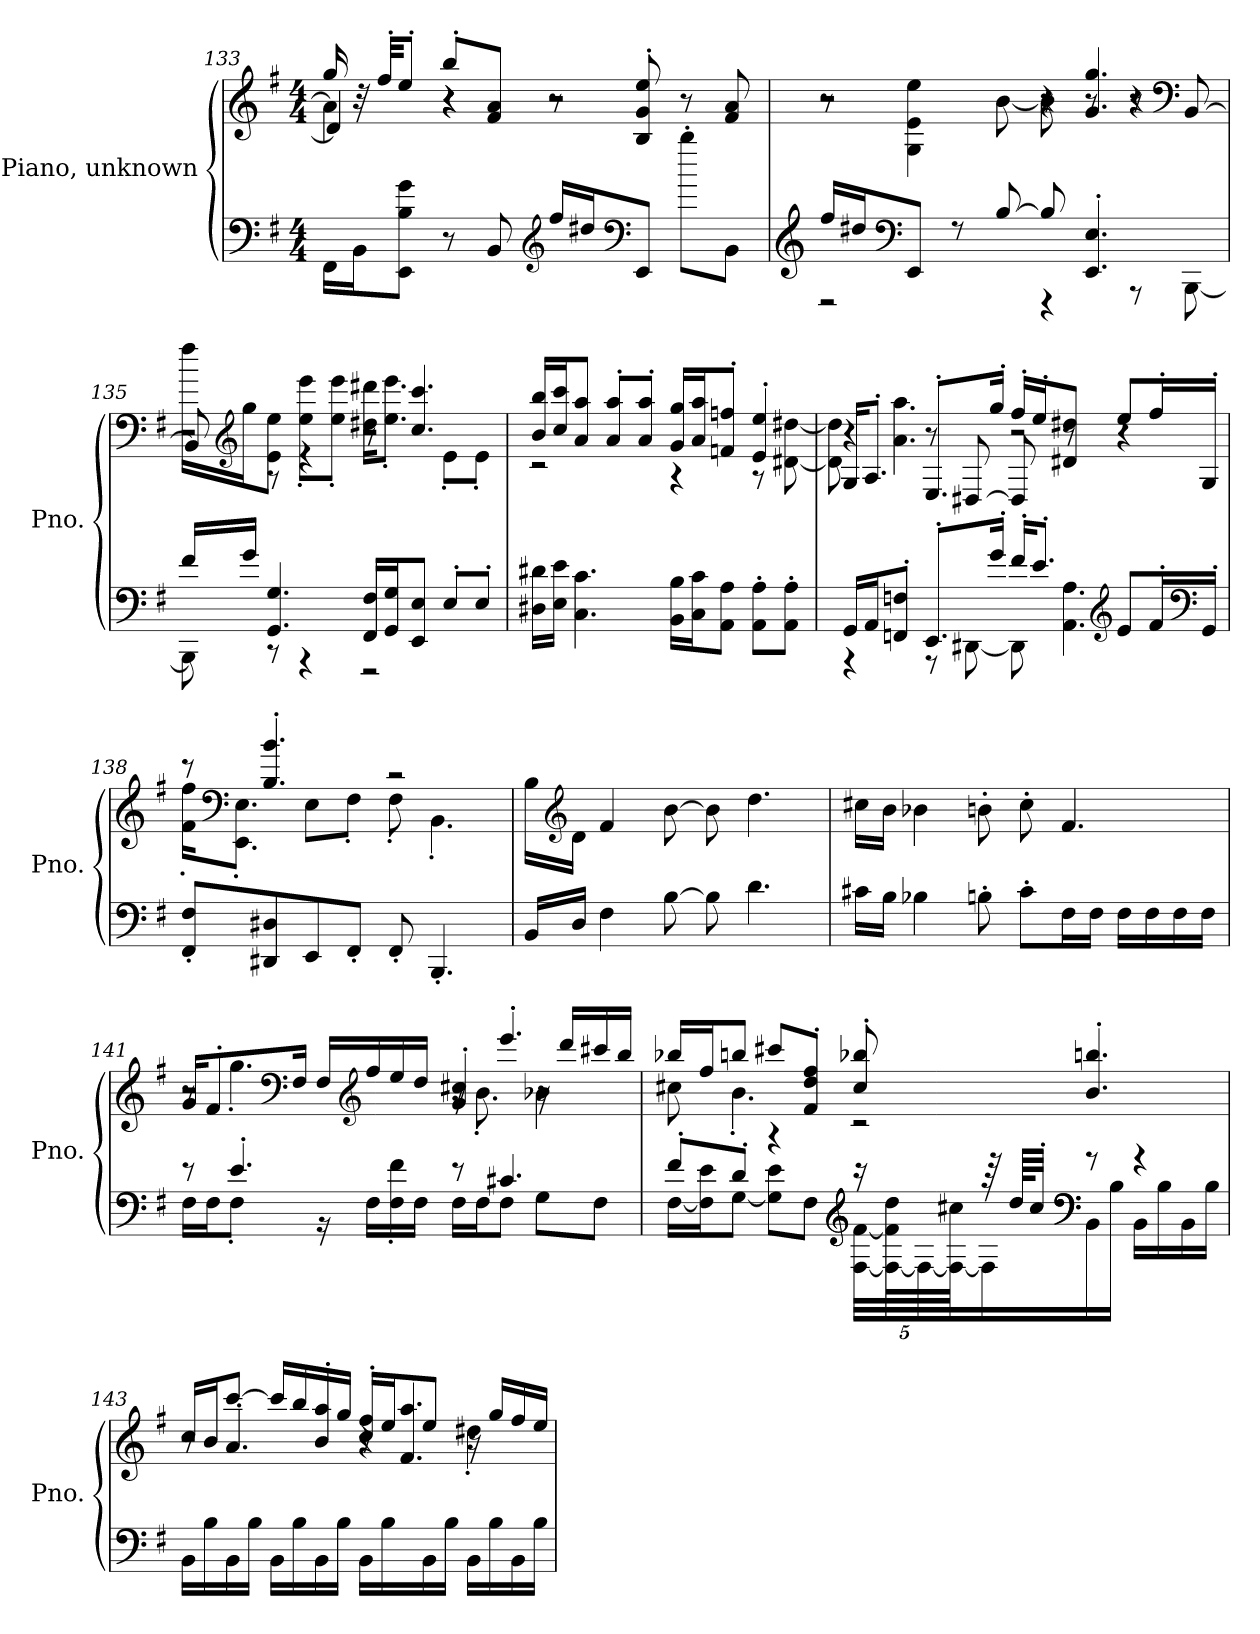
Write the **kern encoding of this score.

**kern	**kern
*part1	*part1
*staff2	*staff1
*I"Piano, unknown	*
*I'Pno.	*
!!LO:LB:g=z
*clefF4	*clefG2
*k[f#]	*k[f#]
*M4/4	*M4/4
=133	=133
*	*^
*	*	*^
16FF#\LL	16gg/	4a\]	4d#/]
16BB\J	32r	.	.
.	32ff#'/KKL	.	.
8EE\ 8B\ 8g\J	8ee'/J	.	.
8r	8bb'/L	4r	4r
8BB/	8f#/ 8a/J	.	.
*clefG2	*	*	*
16ff#/LL	8r	2r	2r
16dd#X/J	.	.	.
*clefF4	*	*	*
8EE/J	8B/' 8g/' 8ee/'	.	.
8bb'\L	8r	.	.
8BB\J	8f#/ 8a/	.	.
=134	=134	=134	=134
*clefG2	*	*	*
*^	*	*	*
16ff#/LL	2r	2r	8r	2r
16dd#X/J	.	.	.	.
*clefF4	*	*	*	*
8EE/J	.	.	4G\ 4e\ 4ee\	.
8r	.	.	.	.
[8B/	.	.	[8b\	.
8B/]	4r	8r	8b\]	4r
4.EE/' 4.E/'	.	4.g/ 4.gg/	8r	.
.	8r	.	4r	8r
*	*	*clefF4	*	*
.	[8BBB\	.	.	[8BB/
!!LO:LB:g=z	!!	!!
=135	=135	=135	=135	=135
16f#/LL	8BBB\]	2r	16ff#\LL	8BB/]
*	*	*clefG2	*	*
16g/JJ	.	.	16gg\J	.
4.GG/ 4.G/	8r	.	8e\ 8ee\J	8r
.	4r	.	8ee\' 8eee\'L	4r
.	.	.	8ee\' 8eee\'J	.
16FF#/ 16F#/LL	2r	8r	16dd#X\ 16ddd#X\KL	2r
16GG/ 16G/J	.	.	8.ee\' 8.eee\'J	.
8EE/ 8E/J	.	4.cc/ 4.ccc/	.	.
8E'/L	.	.	8e'\L	.
8E'/J	.	.	8e'\J	.
*v	*v	*	*	*
*	*	*v	*v
=136	=136	=136
16D#X\ 16d#X\LL	16b/ 16bb/LL	2r
16E\ 16e\JJ	16cc/ 16ccc/J	.
4.C\ 4.c\	8a/ 8aa/J	.
.	8a/' 8aa/'L	.
.	8a/' 8aa/'J	.
16BB\ 16B\LL	16g/ 16gg/LL	4r
16C\ 16c\J	16a/ 16aa/J	.
8AA\ 8A\J	8fn/' 8ffn/'J	.
8AA\' 8A\'L	4e/' 4ee/'	8r
8AA\' 8A\'J	.	[8d#X\ [8dd#X\
!!LO:LB:g=z
=137	=137	=137
*^	*	*^
16GG/LL	4r	16G/KL	8d#\] 8dd#\]	4r
16AA/J	.	8.A'/J	.	.
8FFn/' 8Fn/'J	.	.	4.a\ 4.aa\	.
8.EE'/L	8r	8.E'/L	.	8r
.	[8DD#X\	.	.	[8D#X/
16g'/Jk	.	16gg'/Jk	.	.
16f#'/KL	8DD#\]	16ff#'/LL	2r	8D#/]
8.e'/J	.	16ee'/J	.	.
.	4.AA\ 4.A\	8d#X/ 8dd#X/J	.	8r
*clefG2	*	*	*	*
8e/L	.	8ee/L	.	4r
16f#'/L	.	16ff#'/L	.	.
*clefF4	*	*	*	*
16GG'/JJ	.	16G'/JJ	.	.
*v	*v	*	*	*
*	*	*v	*v
=138	=138	=138
8FF#/' 8F#/'L	8r	16f#\' 16ff#\'KL
*	*clefF4	*
.	.	8.EE\' 8.E\'J
8DD#X/ 8D#X/	4.B/' 4.b/'	.
8EE/	.	8E\L
8FF#'/J	.	8F#'\J
8FF#'/	2r	8F#'\
4.BBB'/	.	4.BB'\
*	*v	*v
=139	=139
16BB/LL	16B\LL
*	*clefG2
16D/JJ	16d\JJ
4F#\	4f#/
[8B\	[8b\
8B\]	8b\]
4.d\	4.dd\
!!LO:LB:g=z
=140	=140
16c#X\LL	16cc#X\LL
16B\JJ	16b\JJ
4B-X\	4b-X\
8Bn'\	8bn'\
8c#'\L	8cc#'\
16F#\L	4.f#/
16F#\JJ	.
16F#\LL	.
16F#\	.
16F#\	.
16F#\JJ	.
=141	=141
*^	*^
*	*	*	*^
8r	16F#\LL	2r	8r	16g/KL
.	16F#\J	.	.	8f#'/
4.e'/	8F#'\J	.	4.gg'\	.
*	*	*clefF4	*	*
.	.	.	.	16F#/Jk
.	16r	.	.	16F#/LL
*	*	*clefG2	*	*
.	16F#\LL	.	.	16ff#/
.	16F#\' 16f#\'	.	.	16ee/
.	16F#\JJ	.	.	16dd/JJ
8r	16F#\LL	8r	16r	4g/' 4cc#X/'
.	16F#\J	.	8.b'\	.
4.c#X/	8F#\J	4.eee'/	.	.
.	8G\L	.	4b-X\	16r
.	.	.	.	16ddd/LL
.	8F#\J	.	.	16ccc#X/
.	.	.	.	16bb/JJ
*	*	*	*v	*v
!!LO:PB:g=z
=142	=142	=142	=142
8f#'/L	[16F#\LL	16bb-X/LL	8cc#X\
.	16F#\] 16e\J	16ff#/J	.
8d'/J	[8G\J	8bbn/J	4.b'\
4r	8G\] 8e\L	8ccc#X/L	.
.	8F#\J	8f#/' 8dd/' 8ff#/'J	.
*clefG2	*	*	*
*	*Xbrackettup	*	*
16r	[40F#\ [40f#\LLL	8cc#/' 8bb-X/'	2r
.	80F#\_ 80f#\] 80dd\L	.	.
.	80F#\_	.	.
.	80F#\_ 80cc#X\JJ	.	.
64r	16F#\]	.	.
64dd/KLLL	.	.	.
32cc#'/JJJ	.	.	.
*clefF4	*	*	*
8r	16BB\	4.b/' 4.bbn/'	.
.	16B\JJ	.	.
4r	16BB\LL	.	.
.	16B\	.	.
.	16BB\	.	.
.	16B\JJ	.	.
*v	*v	*	*
=143	=143	=143
*	*	*^
16BB\LL	16cc/LL	2r	8r
16B\	16b/J	.	.
16BB\	[8ccc/J	.	4.a'/
16B\JJ	.	.	.
16BB\LL	16ccc/LL]	.	.
16B\	16bb/	.	.
16BB\	16b/' 16aa/'	.	.
16B\JJ	16gg/JJ	.	.
16BB\LL	16cc/' 16ff#/'LL	4r	8r
16B\	16ee/J	.	.
16BB\	8ee/J	.	4.f#/' 4.aa/'
16B\JJ	.	.	.
16BB\LL	16r	4dd#X'\	.
16B\	16gg/LL	.	.
16BB\	16ff#/	.	.
16B\JJ	16ee/JJ	.	.
*	*v	*v	*v
=	=
*-	*-
